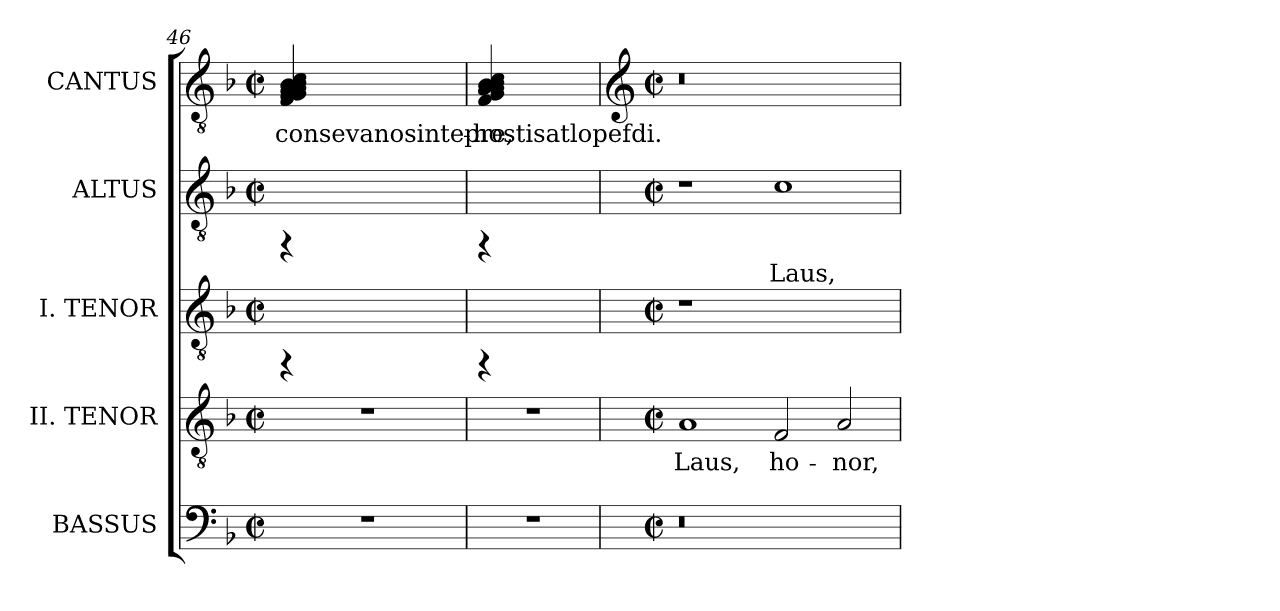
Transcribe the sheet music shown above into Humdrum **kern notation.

**kern	**kern	**text	**kern	**kern	**text	**kern	**text
*part5	*part4	*part4	*part3	*part2	*part2	*part1	*part1
*staff5	*staff4	*staff4	*staff3	*staff2	*staff2	*staff1	*staff1
*I"BASSUS	*I"II. TENOR	*	*I"I. TENOR	*I"ALTUS	*	*I"CANTUS	*
!!LO:PB:g=z
*clefF4	*clefGv2	*	*clefGv2	*clefGv2	*	*clefGv2	*
*k[b-]	*k[b-]	*	*k[b-]	*k[b-]	*	*k[b-]	*
*F:	*F:	*	*F:	*F:	*	*F:	*
*M2/2	*M2/2	*	*M2/2	*M2/2	*	*M2/2	*
*met(c|)	*met(c|)	*	*met(c|)	*met(c|)	*	*met(c|)	*
=46	=46	=46	=46	=46	=46	=46	=46
!	!	!	!	!	!	!	!LO:LY:b:cj
1r	1r	.	4rFF	4rFF	.	4c/ 4B-/ 4B-/ 4A/ 4A/ 4G/ 4G/ 4F/	-consevanosintepre,-
.	.	.	2.ryy	2.ryy	.	2.ryy	.
=47	=47	=47	=47	=47	=47	=47	=47
!	!	!	!	!	!	!	!LO:LY:b:cj
1r	1r	.	4rFF	4rFF	.	4c/ 4B-/ 4B-/ 4A/ 4A/ 4G/ 4F/ 4A/	-hostisatlopefdi.-
.	.	.	2.ryy	2.ryy	.	2.ryy	.
!!LO:PB:g=z
=48	=48	=48	=48	=48	=48	=48	=48
*	*	*	*	*	*	*clefG2	*
*M2/2	*M2/2	*	*M2/2	*M2/2	*	*M2/2	*
*met(c|)	*met(c|)	*	*met(c|)	*met(c|)	*	*met(c|)	*
!	!	!LO:LY:b:cj	!	!	!	!	!
0r	1A	Laus,	1r	1r	.	0r	.
!	!	!LO:LY:b:cj	!	!	!LO:LY:b:cj	!	!
.	2F/	ho-	1ryy	1c	Laus,	.	.
!	!	!LO:LY:b:cj	!	!	!	!	!
.	2A/	-nor,	.	.	.	.	.
=	=	=	=	=	=	=	=
*-	*-	*-	*-	*-	*-	*-	*-
